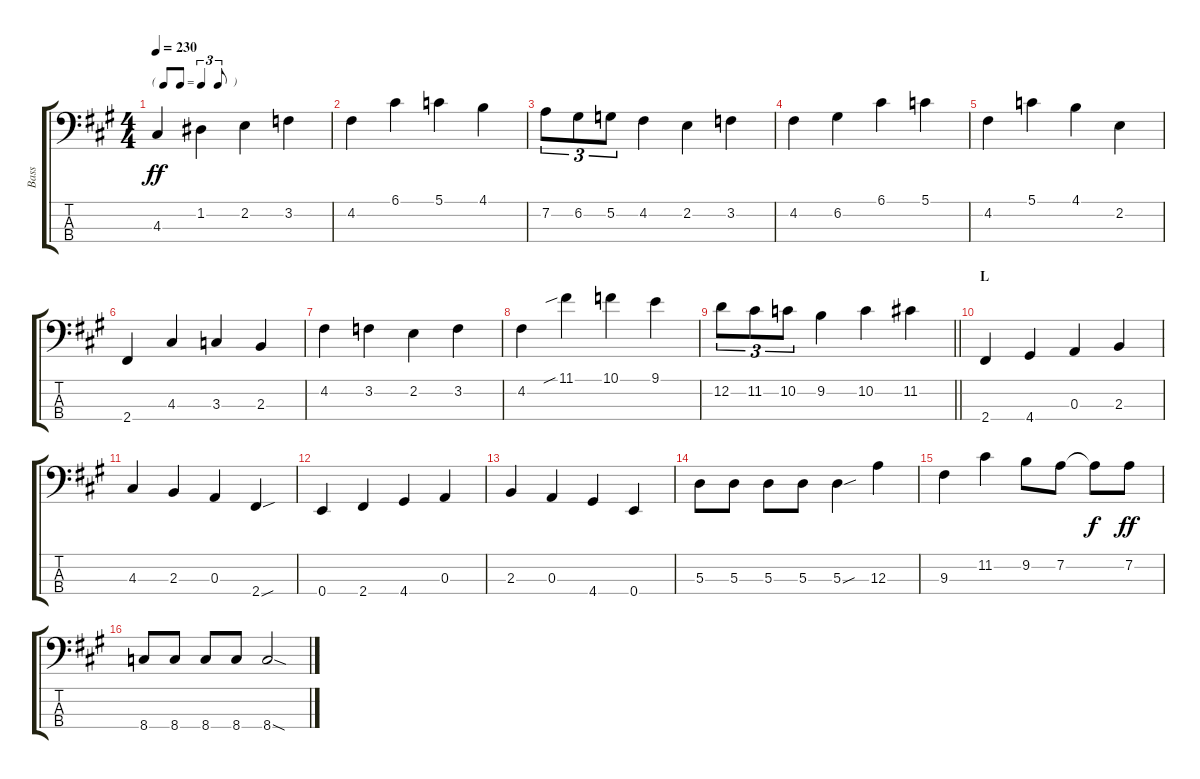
\track ("Bass" "Bass") {instrument electricbasspick}
\staff {score tabs}
\tuning (G2 D2 A1 E1) {hide}
\ts (4 4)
\tf triplet8th
\tempo 230
\clef f4
\ks a
4.3.4{dy ff} 1.2.4 2.2.4 3.2.4 |
4.2.4 6.1.4 5.1.4 4.1.4 |
7.2.8{tu (3 2)} 6.2.8{tu (3 2)} 5.2.8{tu (3 2)} 4.2.4 2.2.4 3.2.4 |
4.2.4 6.2.4 6.1.4 5.1.4 |
4.2.4 5.1.4 4.1.4 2.2.4 |
2.4.4 4.3.4 3.3.4 2.3.4 |
4.2.4 3.2.4 2.2.4 3.2.4 |
4.2.4 11.1{sib}.4 10.1.4 9.1.4 |
\barLineRight lightlight
12.2.8{tu (3 2)} 11.2.8{tu (3 2)} 10.2.8{tu (3 2)} 9.2.4 10.2.4 11.2.4 |
\section ("" "L")
2.4.4 4.4.4 0.3.4 2.3.4 |
4.3.4 2.3.4 0.3.4 2.4{sou}.4 |
0.4.4 2.4.4 4.4.4 0.3.4 |
2.3.4 0.3.4 4.4.4 0.4.4 |
5.3.8 5.3.8 5.3.8 5.3.8 5.3{sou}.4 12.3.4 |
9.3.4 11.2.4 9.2.8 7.2.8 7.2{t}.8{dy f} 7.2.8{dy ff} |
8.4.8 8.4.8 8.4.8 8.4.8 8.4{sod}.2
